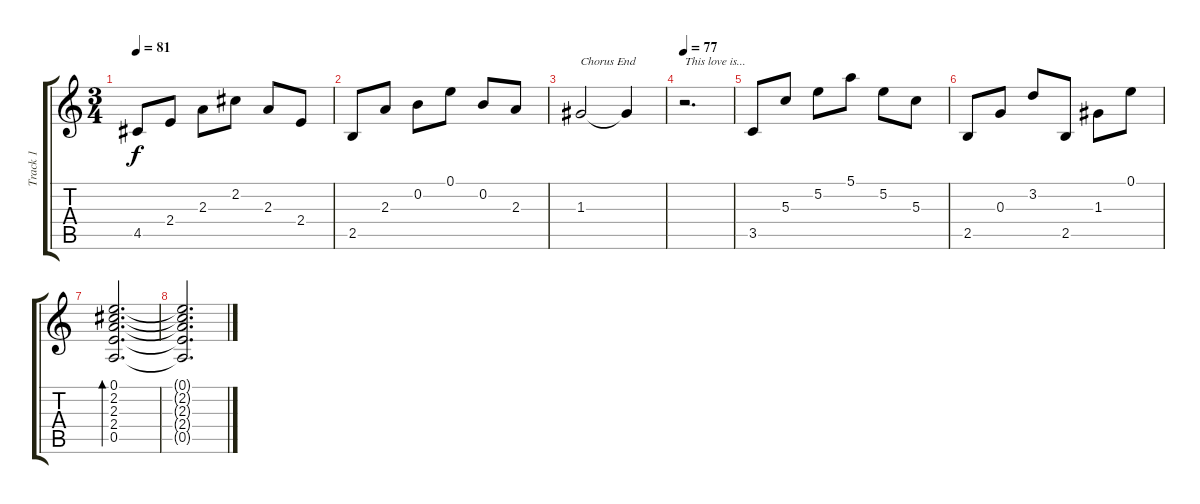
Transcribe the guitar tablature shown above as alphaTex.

\track ("Track 1" "Track 1") {instrument acousticguitarsteel}
\staff {score tabs}
\tuning (E4 B3 G3 D3 A2 E2) {hide}
\ts (3 4)
\tempo 81
\clef g2
\ks c
4.5.8{dy f} 2.4.8 2.3.8 2.2.8 2.3.8 2.4.8 |
2.5.8 2.3.8 0.2.8 0.1.8 0.2.8 2.3.8 |
1.3.2{txt "Chorus End"} 1.3{t}.4 |
\tempo 77
r.2{d txt "This love is..."} |
3.5.8 5.3.8 5.2.8 5.1.8 5.2.8 5.3.8 |
2.5.8 0.3.8 3.2.8 2.5.8 1.3.8 0.1.8 |
(0.1 2.2 2.3 2.4 0.5).2{d bd 240} |
(0.1{t} 2.2{t} 2.3{t} 2.4{t} 0.5{t}).2{d}
